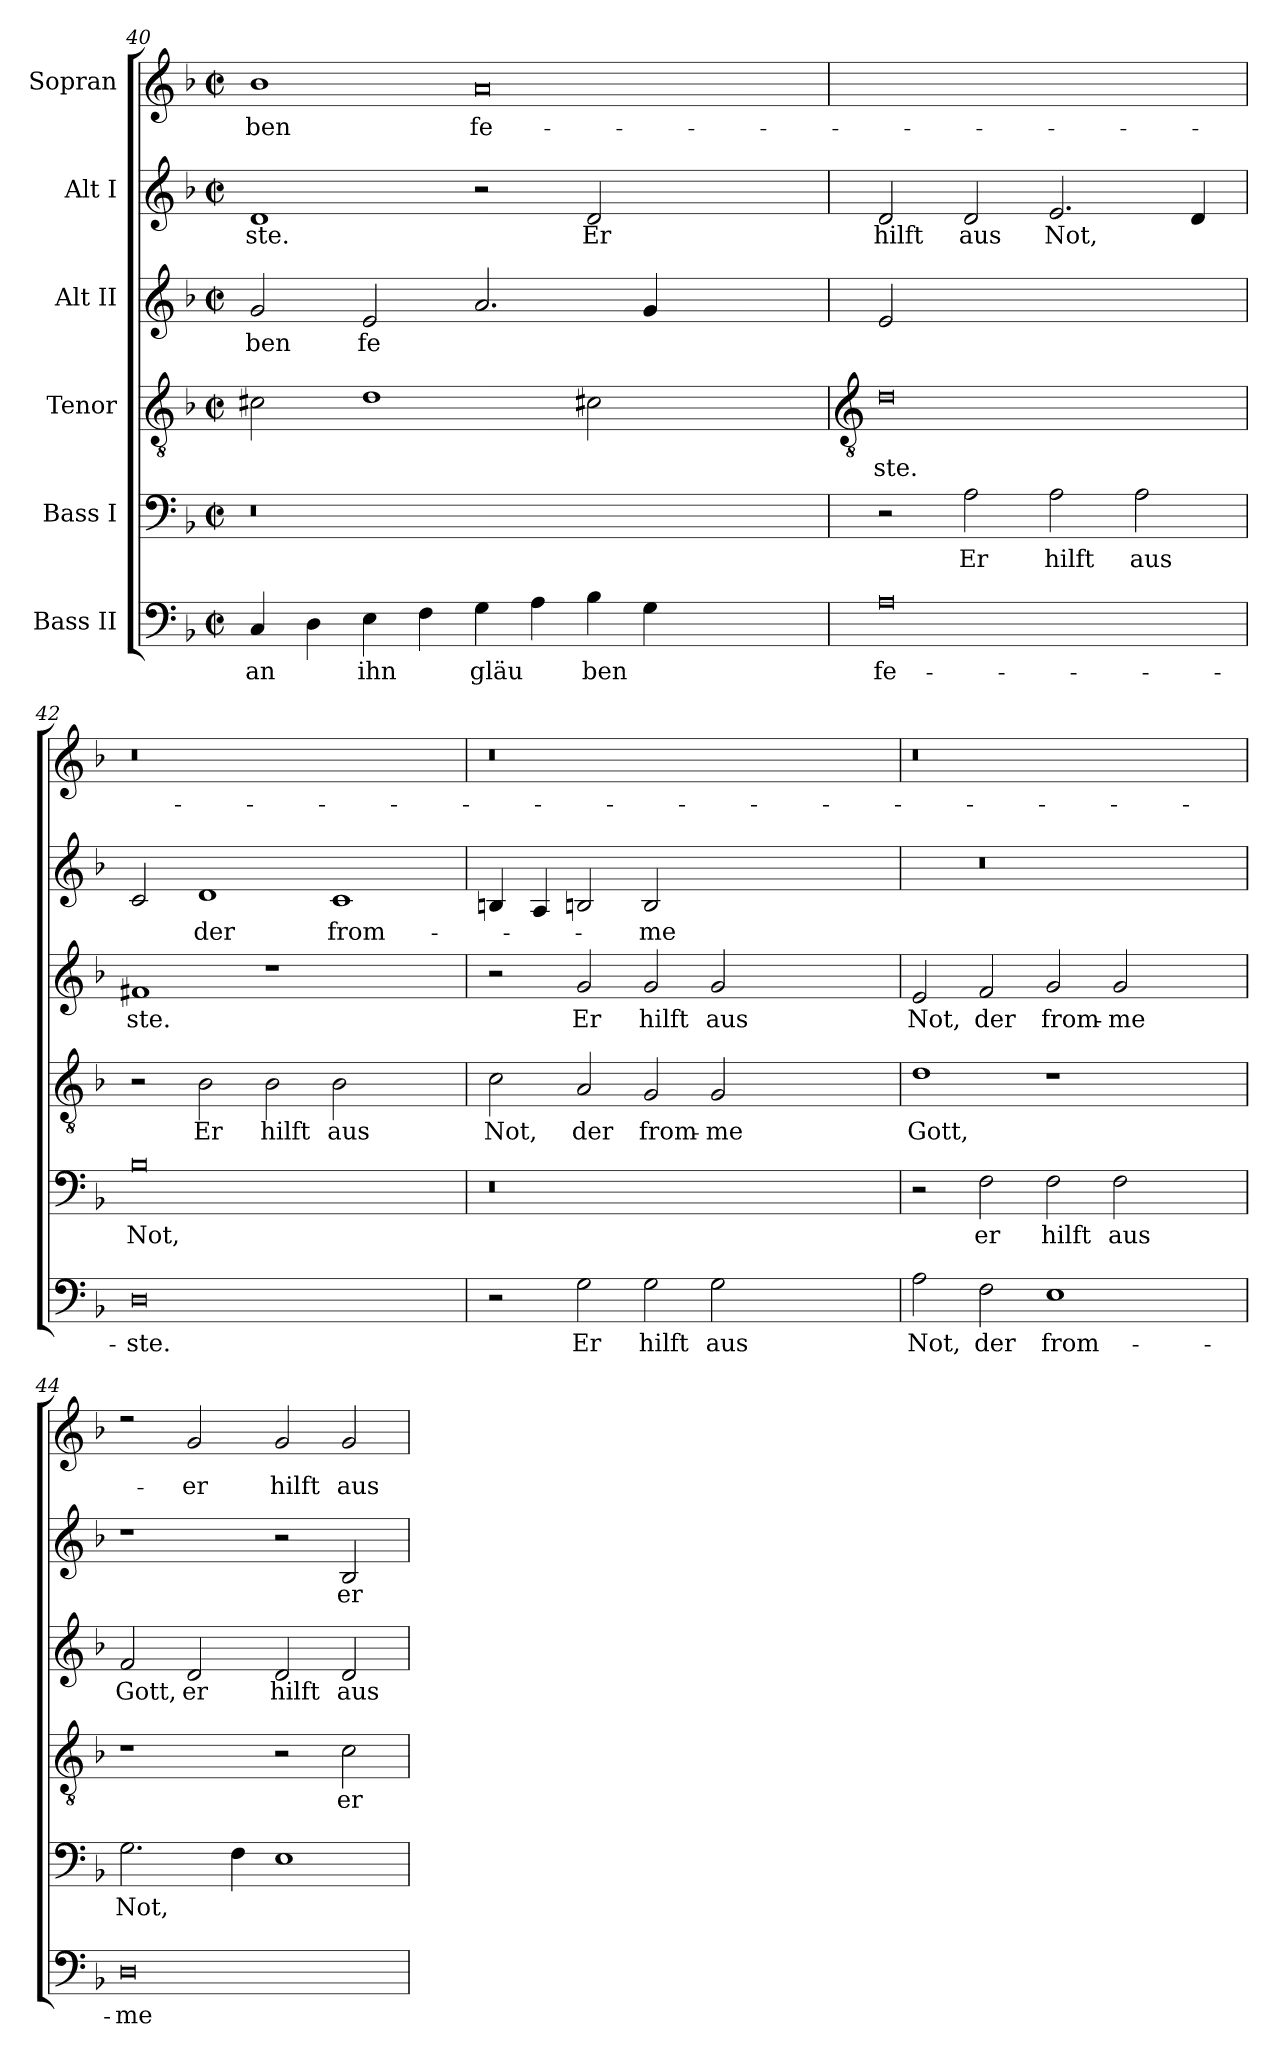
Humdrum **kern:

**kern	**text	**kern	**text	**kern	**text	**kern	**text	**kern	**text	**kern	**text
*part6	*part6	*part5	*part5	*part4	*part4	*part3	*part3	*part2	*part2	*part1	*part1
*staff6	*staff6	*staff5	*staff5	*staff4	*staff4	*staff3	*staff3	*staff2	*staff2	*staff1	*staff1
*I"Bass II	*	*I"Bass I	*	*I"Tenor	*	*I"Alt II	*	*I"Alt I	*	*I"Sopran	*
!!LO:LB:g=z
*clefF4	*	*clefF4	*	*clefGv2	*	*clefG2	*	*clefG2	*	*clefG2	*
*k[b-]	*	*k[b-]	*	*k[b-]	*	*k[b-]	*	*k[b-]	*	*k[b-]	*
*F:	*	*F:	*	*F:	*	*F:	*	*F:	*	*F:	*
*M4/2	*	*M4/2	*	*M4/2	*	*M4/2	*	*M4/2	*	*M4/2	*
*met(c|)	*	*met(c|)	*	*met(c|)	*	*met(c|)	*	*met(c|)	*	*met(c|)	*
=40	=40	=40	=40	=40	=40	=40	=40	=40	=40	=40	=40
!	!LO:LY:b	!	!	!	!	!	!LO:LY:b	!	!LO:LY:b	!	!LO:LY:b
4C	an	0r	.	2c#X	.	2g	-ben	1d	-ste.	1b-	-ben
4D	.	.	.	.	.	.	.	.	.	.	.
!	!LO:LY:b	!	!	!	!	!	!LO:LY:b	!	!	!	!
4E	ihn	.	.	1d	.	2e	fe	.	.	.	.
4F	.	.	.	.	.	.	.	.	.	.	.
!	!LO:LY:b	!	!	!	!	!	!	!	!	!	!LO:LY:b
4G	gläu	.	.	.	.	2.a	.	2r	.	0a	fe-
4A	.	.	.	.	.	.	.	.	.	.	.
!	!LO:LY:b	!	!	!	!	!	!	!	!LO:LY:b	!	!
4B-	ben	.	.	2c#X	.	.	.	2d	Er	.	.
4G	.	.	.	.	.	4g	.	.	.	.	.
1ryy	.	1ryy	.	1ryy	.	1ryy	.	1ryy	.	.	.
!!LO:LB:g=z
=41	=41	=41	=41	=41	=41	=41	=41	=41	=41	=41	=41
*	*	*	*	*clefGv2	*	*	*	*	*	*	*
!	!LO:LY:b	!	!	!	!LO:LY:b	!	!	!	!LO:LY:b	!	!LO:LY:b
*	*	*	*	*	*	*	*	*	*	*^	*
0A	fe-	2r	.	0d	-ste.	2e	.	2d	hilft	[1.ayy	0ryy	-ste.
!	!	!	!LO:LY:b	!	!	!	!	!	!LO:LY:b	!	!	!
.	.	2A	Er	.	.	1.ryy	.	2d	aus	.	.	.
!	!	!	!LO:LY:b	!	!	!	!	!	!LO:LY:b	!	!	!
.	.	2A	hilft	.	.	.	.	2.e	Not,	.	.	.
!	!	!	!LO:LY:b	!	!	!	!	!	!	!	!	!
.	.	2A	aus	.	.	.	.	.	.	2ayy]	.	.
.	.	.	.	.	.	.	.	4d	.	.	.	.
!!LO:LB:g=z	!!
=42	=42	=42	=42	=42	=42	=42	=42	=42	=42	=42	=42	=42
!	!LO:LY:b	!	!LO:LY:b	!	!	!	!LO:LY:b	!	!	!	!	!
0D	-ste.	0B-	Not,	2r	.	1f#X	ste.	2c	.	0r	0ryy	.
!	!	!	!	!	!LO:LY:b	!	!	!	!LO:LY:b	!	!	!
.	.	.	.	2B-	Er	.	.	1d	der	.	.	.
!	!	!	!	!	!LO:LY:b	!	!	!	!	!	!	!
.	.	.	.	2B-	hilft	1r	.	.	.	.	.	.
!	!	!	!	!	!LO:LY:b	!	!	!	!LO:LY:b	!	!	!
.	.	.	.	2B-	aus	.	.	1c	from-	.	.	.
2ryy	.	2ryy	.	2ryy	.	2ryy	.	.	.	2ryy	2ryy	.
=43	=43	=43	=43	=43	=43	=43	=43	=43	=43	=43	=43	=43
!	!	!	!	!	!LO:LY:b	!	!	!	!	!	!	!
2r	.	0r	.	2c	Not,	2r	.	4Bn	.	0r	1ryy	.
.	.	.	.	.	.	.	.	4A	.	.	.	.
!	!LO:LY:b	!	!	!	!LO:LY:b	!	!LO:LY:b	!	!	!	!	!
2G	Er	.	.	2A	der	2g	Er	2Bn	.	.	.	.
!	!LO:LY:b	!	!	!	!LO:LY:b	!	!LO:LY:b	!	!LO:LY:b	!	!	!
2G	hilft	.	.	2G	from-	2g	hilft	2B	-me	.	2ryy	.
!	!LO:LY:b	!	!	!	!LO:LY:b	!	!LO:LY:b	!	!LO:LY:b	!	!	!
2G	aus	.	.	2G	-me	2g	aus	[1.cyy	Gott,	.	4ryy	.
.	.	.	.	.	.	.	.	.	.	.	4ryy	.
1ryy	.	1ryy	.	1ryy	.	1ryy	.	.	.	1ryy	1ryy	.
=43A	=43A	=43A	=43A	=43A	=43A	=43A	=43A	=43A	=43A	=43A	=43A	=43A
!	!LO:LY:b	!	!	!	!LO:LY:b	!	!LO:LY:b	!	!	!	!	!
2A	Not,	2r	.	1d	Gott,	2e	Not,	2cyy]	.	0r	2ryy	.
!	!LO:LY:b	!	!LO:LY:b	!	!	!	!LO:LY:b	!	!	!	!	!
2F	der	2F	er	.	.	2f	der	0r	.	.	0ryy	.
!	!LO:LY:b	!	!LO:LY:b	!	!	!	!LO:LY:b	!	!	!	!	!
1E	from-	2F	hilft	1r	.	2g	from-	.	.	.	.	.
!	!	!	!LO:LY:b	!	!	!	!LO:LY:b	!	!	!	!	!
.	.	2F	aus	.	.	2g	-me	.	.	.	.	.
2ryy	.	2ryy	.	2ryy	.	2ryy	.	.	.	2ryy	.	.
=44A	=44A	=44A	=44A	=44A	=44A	=44A	=44A	=44A	=44A	=44A	=44A	=44A
!	!LO:LY:b	!	!LO:LY:b	!	!	!	!LO:LY:b	!	!	!	!	!
0D	-me	2.G	Not,	1r	.	2f	Gott,	1r	.	2r	0ryy	.
!	!	!	!	!	!	!	!LO:LY:b	!	!	!	!	!LO:LY:b
.	.	.	.	.	.	2d	er	.	.	2g	.	er
.	.	4F	.	.	.	.	.	.	.	.	.	.
!	!	!	!	!	!	!	!LO:LY:b	!	!	!	!	!LO:LY:b
.	.	1E	.	2r	.	2d	hilft	2r	.	2g	.	hilft
!	!	!	!	!	!LO:LY:b	!	!LO:LY:b	!	!LO:LY:b	!	!	!LO:LY:b
.	.	.	.	2c	er	2d	aus	2B-	er	2g	.	aus
*	*	*	*	*	*	*	*	*	*	*v	*v	*
=	=	=	=	=	=	=	=	=	=	=	=
*-	*-	*-	*-	*-	*-	*-	*-	*-	*-	*-	*-
